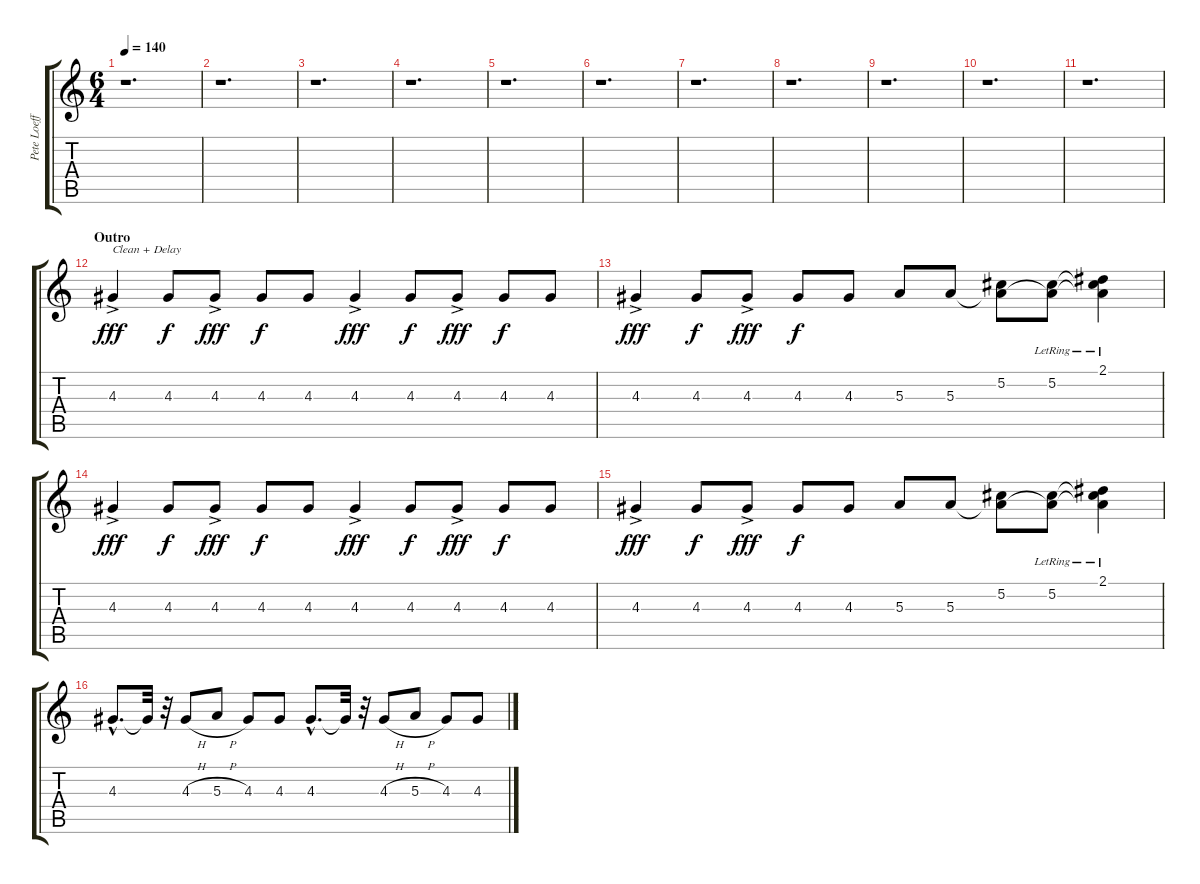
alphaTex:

\track ("Pete Loeffler - Clean Guitar" "Pete Loeff") {instrument electricguitarjazz}
\staff {score tabs}
\tuning (Db4 Ab3 E3 B2 Gb2 B1) {hide}
\ts (6 4)
\tempo 140
\clef g2
\ks c
r.1{d dy f} |
r.1{d} |
r.1{d} |
r.1{d} |
r.1{d} |
r.1{d} |
r.1{d} |
r.1{d} |
r.1{d} |
r.1{d} |
r.1{d} |
\section ("" "Outro")
4.3{ac}.4{txt "Clean + Delay" dy fff} 4.3.8{dy f} 4.3{ac}.8{dy fff} 4.3.8{dy f} 4.3.8 4.3{ac}.4{dy fff} 4.3.8{dy f} 4.3{ac}.8{dy fff} 4.3.8{dy f} 4.3.8 |
4.3{ac}.4{dy fff} 4.3.8{dy f} 4.3{ac}.8{dy fff} 4.3.8{dy f} 4.3.8 5.3.8 5.3.8 (5.2 5.3{t}).8 (5.2{lr} 5.3{t}).8 (2.1{lr} 5.2{t} 5.3{t}).4 |
4.3{ac}.4{dy fff} 4.3.8{dy f} 4.3{ac}.8{dy fff} 4.3.8{dy f} 4.3.8 4.3{ac}.4{dy fff} 4.3.8{dy f} 4.3{ac}.8{dy fff} 4.3.8{dy f} 4.3.8 |
4.3{ac}.4{dy fff} 4.3.8{dy f} 4.3{ac}.8{dy fff} 4.3.8{dy f} 4.3.8 5.3.8 5.3.8 (5.2 5.3{t}).8 (5.2{lr} 5.3{t}).8 (2.1{lr} 5.2{t} 5.3{t}).4 |
4.3{hac}.8{d volume 0} 4.3{t}.32 r.32 4.3{h}.8 5.3{h}.8 4.3.8 4.3.8 4.3{hac}.8{d} 4.3{t}.32 r.32 4.3{h}.8 5.3{h}.8 4.3.8 4.3.8
